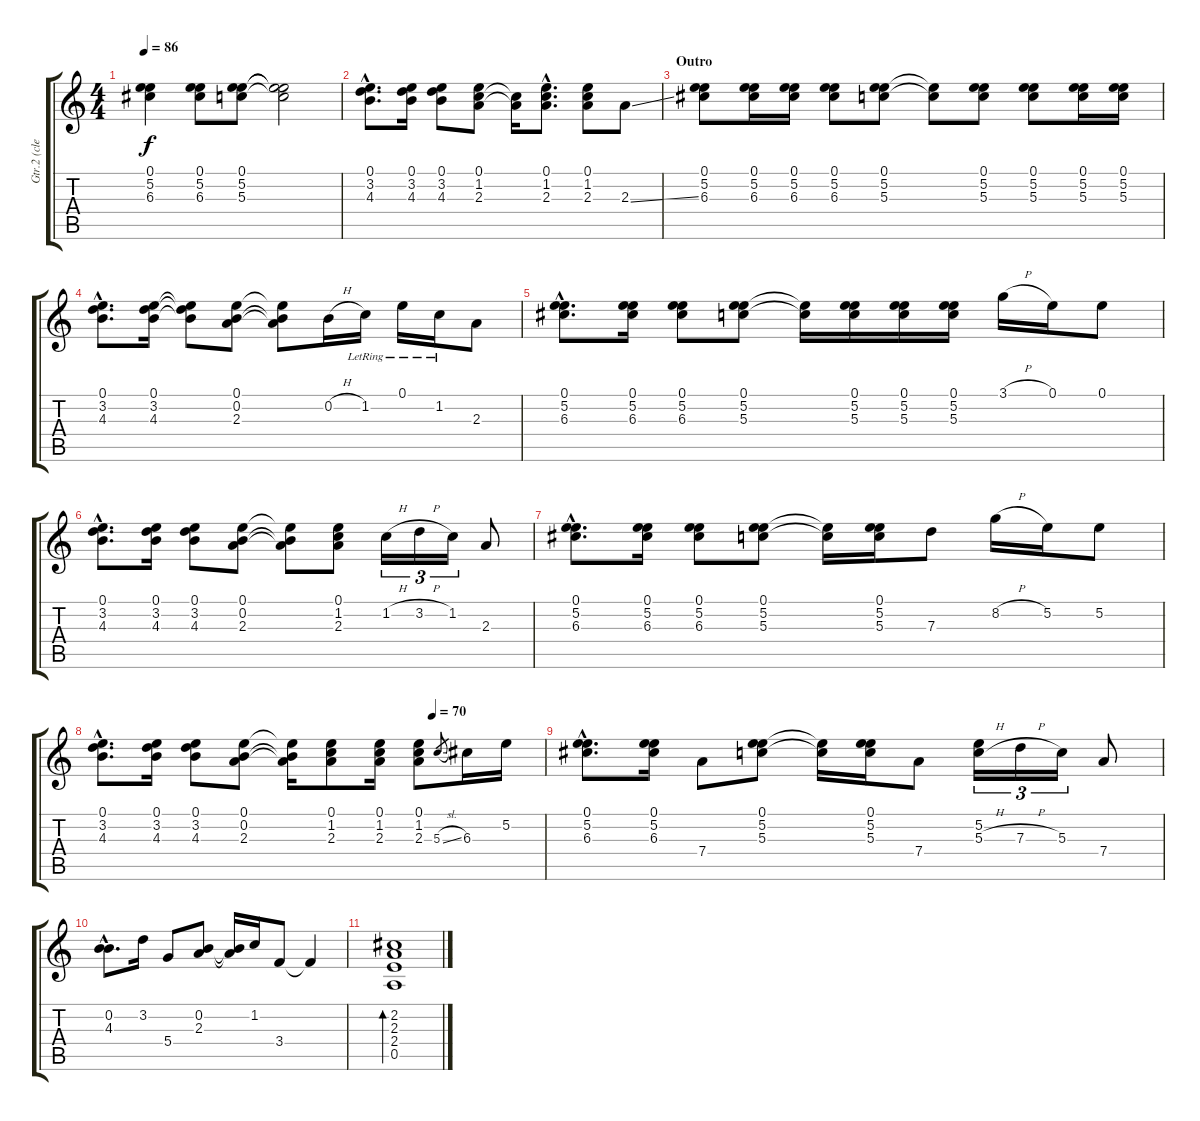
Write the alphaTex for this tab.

\track ("Gtr.2 (clean)" "Gtr.2 (cle") {instrument electricguitarclean}
\staff {score tabs}
\tuning (E4 B3 G3 D3 A2 E2) {hide}
\ts (4 4)
\tempo 86
\clef g2
\ks c
(0.1 5.2 6.3).4{dy f} (0.1 5.2 6.3).8 (0.1 5.2 5.3).8 (0.1{t} 5.2{t} 5.3{t}).2 |
(0.1{hac} 3.2{hac} 4.3{hac}).8{d} (0.1 3.2 4.3).16 (0.1 3.2 4.3).8 (0.1 1.2 2.3).8 (1.2{t} 2.3{t}).16 (0.1{hac} 1.2{hac} 2.3{hac}).8{d} (0.1 1.2 2.3).8 2.3{ss}.8 |
\section ("" "Outro")
(0.1 5.2 6.3).8 (0.1 5.2 6.3).16 (0.1 5.2 6.3).16 (0.1 5.2 6.3).8 (0.1 5.2 5.3).8 (5.2{t} 5.3{t}).8 (0.1 5.2 5.3).8 (0.1 5.2 5.3).8 (0.1 5.2 5.3).16 (0.1 5.2 5.3).16 |
(0.1{hac} 3.2{hac} 4.3{hac}).8{d} (0.1 3.2 4.3).16 (0.1{t} 3.2{t} 4.3{t}).8 (0.1 0.2 2.3).8 (0.1{t} 0.2{t} 2.3{t}).8 0.2{h}.16 1.2{lr}.16 0.1{lr}.16 1.2{lr}.16 2.3.8 |
(0.1{hac} 5.2{hac} 6.3{hac}).8{d} (0.1 5.2 6.3).16 (0.1 5.2 6.3).8 (0.1 5.2 5.3).8 (5.2{t} 5.3{t}).16 (0.1 5.2 5.3).16 (0.1 5.2 5.3).16 (0.1 5.2 5.3).16 3.1{h}.16 0.1.16 0.1.8 |
(0.1{hac} 3.2{hac} 4.3{hac}).8{d} (0.1 3.2 4.3).16 (0.1 3.2 4.3).8 (0.1 0.2 2.3).8 (0.1{t} 0.2{t} 2.3{t}).8 (0.1 1.2 2.3).8 1.2{h}.16{tu (3 2)} 3.2{h}.16{tu (3 2)} 1.2.16{tu (3 2)} 2.3.8 |
(0.1{hac} 5.2{hac} 6.3{hac}).8{d} (0.1 5.2 6.3).16 (0.1 5.2 6.3).8 (0.1 5.2 5.3).8 (5.2{t} 5.3{t}).16 (0.1 5.2 5.3).16 7.3.8 8.2{h}.16 5.2.16 5.2.8 |
\tempo (70 0.75)
(0.1{hac} 3.2{hac} 4.3{hac}).8{d} (0.1 3.2 4.3).16 (0.1 3.2 4.3).8 (0.1 0.2 2.3).8 (0.1{t} 0.2{t} 2.3{t}).16 (0.1 1.2 2.3).8 (0.1 1.2 2.3).16 (0.1 1.2 2.3).8 5.3{sl}.8{gr} 6.3.16 5.2.16 |
(0.1{hac} 5.2{hac} 6.3{hac}).8{d} (0.1 5.2 6.3).16 7.4.8 (0.1 5.2 5.3).8 (5.2{t} 5.3{t}).16 (0.1 5.2 5.3).16 7.4.8 (5.2 5.3{h}).16{tu (3 2)} 7.3{h}.16{tu (3 2)} 5.3.16{tu (3 2)} 7.4.8 |
(0.2{hac} 4.3{hac}).8{d} 3.2.16 5.4.8 (0.2 2.3).8 (0.2{t} 2.3{t}).16 1.2.16 3.4.8 3.4{t}.4 |
(2.2 2.3 2.4 0.5).1{bd 60}
